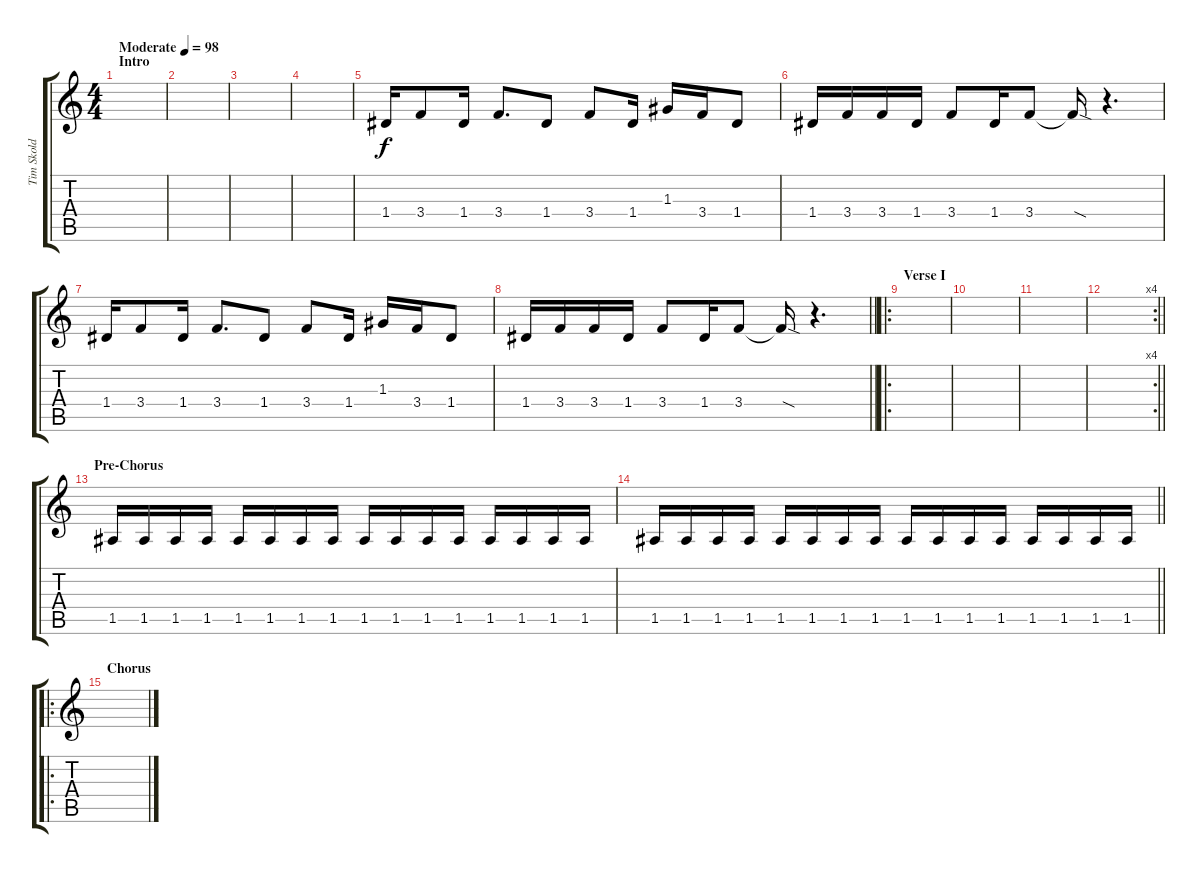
\track ("Tim Skold I" "Tim Skold ") {instrument distortionguitar}
\staff {score tabs}
\tuning (E4 B3 G3 D3 A2 D2) {hide}
\ts (4 4)
\section ("" "Intro")
\tempo (98 "Moderate")
\clef g2
\ks c
|
|
|
|
1.4.16 3.4.8 1.4.16 3.4.8{d} 1.4.8 3.4.8 1.4.16 1.3.16 3.4.16 1.4.8 |
1.4.16 3.4.16 3.4.16 1.4.16 3.4.8 1.4.16 3.4.8 3.4{sod t}.16 r.4{d} |
1.4.16 3.4.8 1.4.16 3.4.8{d} 1.4.8 3.4.8 1.4.16 1.3.16 3.4.16 1.4.8 |
\barLineRight lightlight
1.4.16 3.4.16 3.4.16 1.4.16 3.4.8 1.4.16 3.4.8 3.4{sod t}.16 r.4{d} |
\ro
\section ("" "Verse I")
|
|
|
\rc 4
\barLineRight lightlight
|
\section ("" "Pre-Chorus")
1.5.16{volume 6} 1.5.16 1.5.16 1.5.16 1.5.16 1.5.16 1.5.16 1.5.16 1.5.16 1.5.16 1.5.16 1.5.16 1.5.16 1.5.16 1.5.16 1.5.16 |
\barLineRight lightlight
1.5.16 1.5.16 1.5.16 1.5.16 1.5.16 1.5.16 1.5.16 1.5.16 1.5.16 1.5.16 1.5.16 1.5.16 1.5.16 1.5.16 1.5.16 1.5.16 |
\ro
\section ("" "Chorus")
